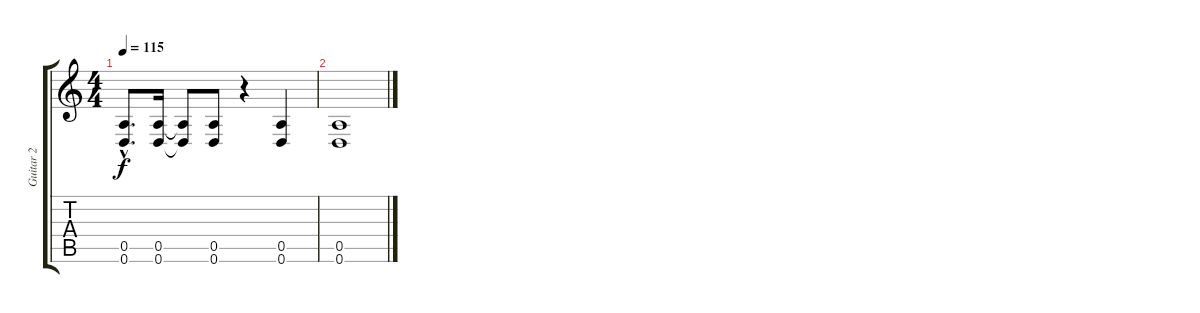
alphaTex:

\track ("Guitar 2" "Guitar 2") {instrument distortionguitar}
\staff {score tabs}
\tuning (E4 B3 G3 D3 A2 D2) {hide}
\ts (4 4)
\tempo 115
\clef g2
\ks c
(0.5{hac} 0.6{hac}).8{d dy f} (0.5 0.6).16 (0.5{t} 0.6{t}).8 (0.5 0.6).8 r.4 (0.5 0.6).4 |
(0.5 0.6).1
